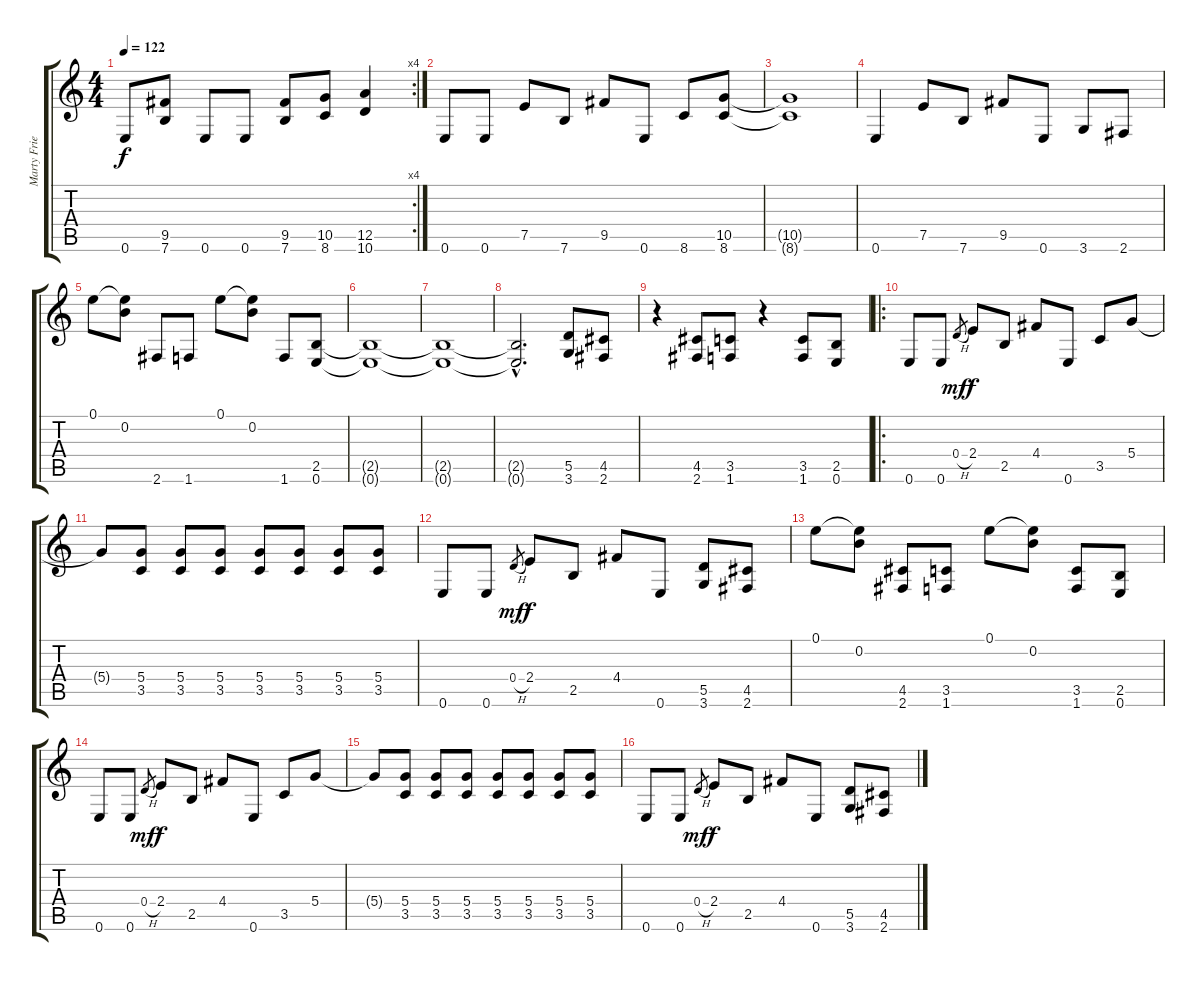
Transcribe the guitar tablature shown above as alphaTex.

\track ("Marty Friedman" "Marty Frie") {instrument distortionguitar}
\staff {score tabs}
\tuning (E4 B3 G3 D3 A2 E2) {hide}
\rc 4
\ts (4 4)
\tempo 122
\clef g2
\ks c
0.6.8{dy f} (9.5 7.6).8 0.6.8 0.6.8 (9.5 7.6).8 (10.5 8.6).8 (12.5 10.6).4 |
0.6.8 0.6.8 7.5.8 7.6.8 9.5.8 0.6.8 8.6.8 (10.5 8.6).8 |
(10.5{t} 8.6{t}).1 |
0.6.4 7.5.8 7.6.8 9.5.8 0.6.8 3.6.8 2.6.8 |
0.1.8 (0.1{t} 0.2).8 2.6.8 1.6.8 0.1.8 (0.1{t} 0.2).8 1.6.8 (2.5 0.6).8 |
(2.5{t} 0.6{t}).1 |
(2.5{t} 0.6{t}).1 |
(2.5{hac t} 0.6{hac t}).2{d} (5.5 3.6).8 (4.5 2.6).8 |
r.4 (4.5 2.6).8 (3.5 1.6).8 r.4 (3.5 1.6).8 (2.5 0.6).8 |
\ro
0.6.8 0.6.8 0.4{h}.8{gr dy mf} 2.4.8{dy f} 2.5.8 4.4.8 0.6.8 3.5.8 5.4.8 |
5.4{t}.8 (5.4 3.5).8 (5.4 3.5).8 (5.4 3.5).8 (5.4 3.5).8 (5.4 3.5).8 (5.4 3.5).8 (5.4 3.5).8 |
0.6.8 0.6.8 0.4{h}.8{gr dy mf} 2.4.8{dy f} 2.5.8 4.4.8 0.6.8 (5.5 3.6).8 (4.5 2.6).8 |
0.1.8 (0.1{t} 0.2).8 (4.5 2.6).8 (3.5 1.6).8 0.1.8 (0.1{t} 0.2).8 (3.5 1.6).8 (2.5 0.6).8 |
0.6.8 0.6.8 0.4{h}.8{gr dy mf} 2.4.8{dy f} 2.5.8 4.4.8 0.6.8 3.5.8 5.4.8 |
5.4{t}.8 (5.4 3.5).8 (5.4 3.5).8 (5.4 3.5).8 (5.4 3.5).8 (5.4 3.5).8 (5.4 3.5).8 (5.4 3.5).8 |
0.6.8 0.6.8 0.4{h}.8{gr dy mf} 2.4.8{dy f} 2.5.8 4.4.8 0.6.8 (5.5 3.6).8 (4.5 2.6).8
